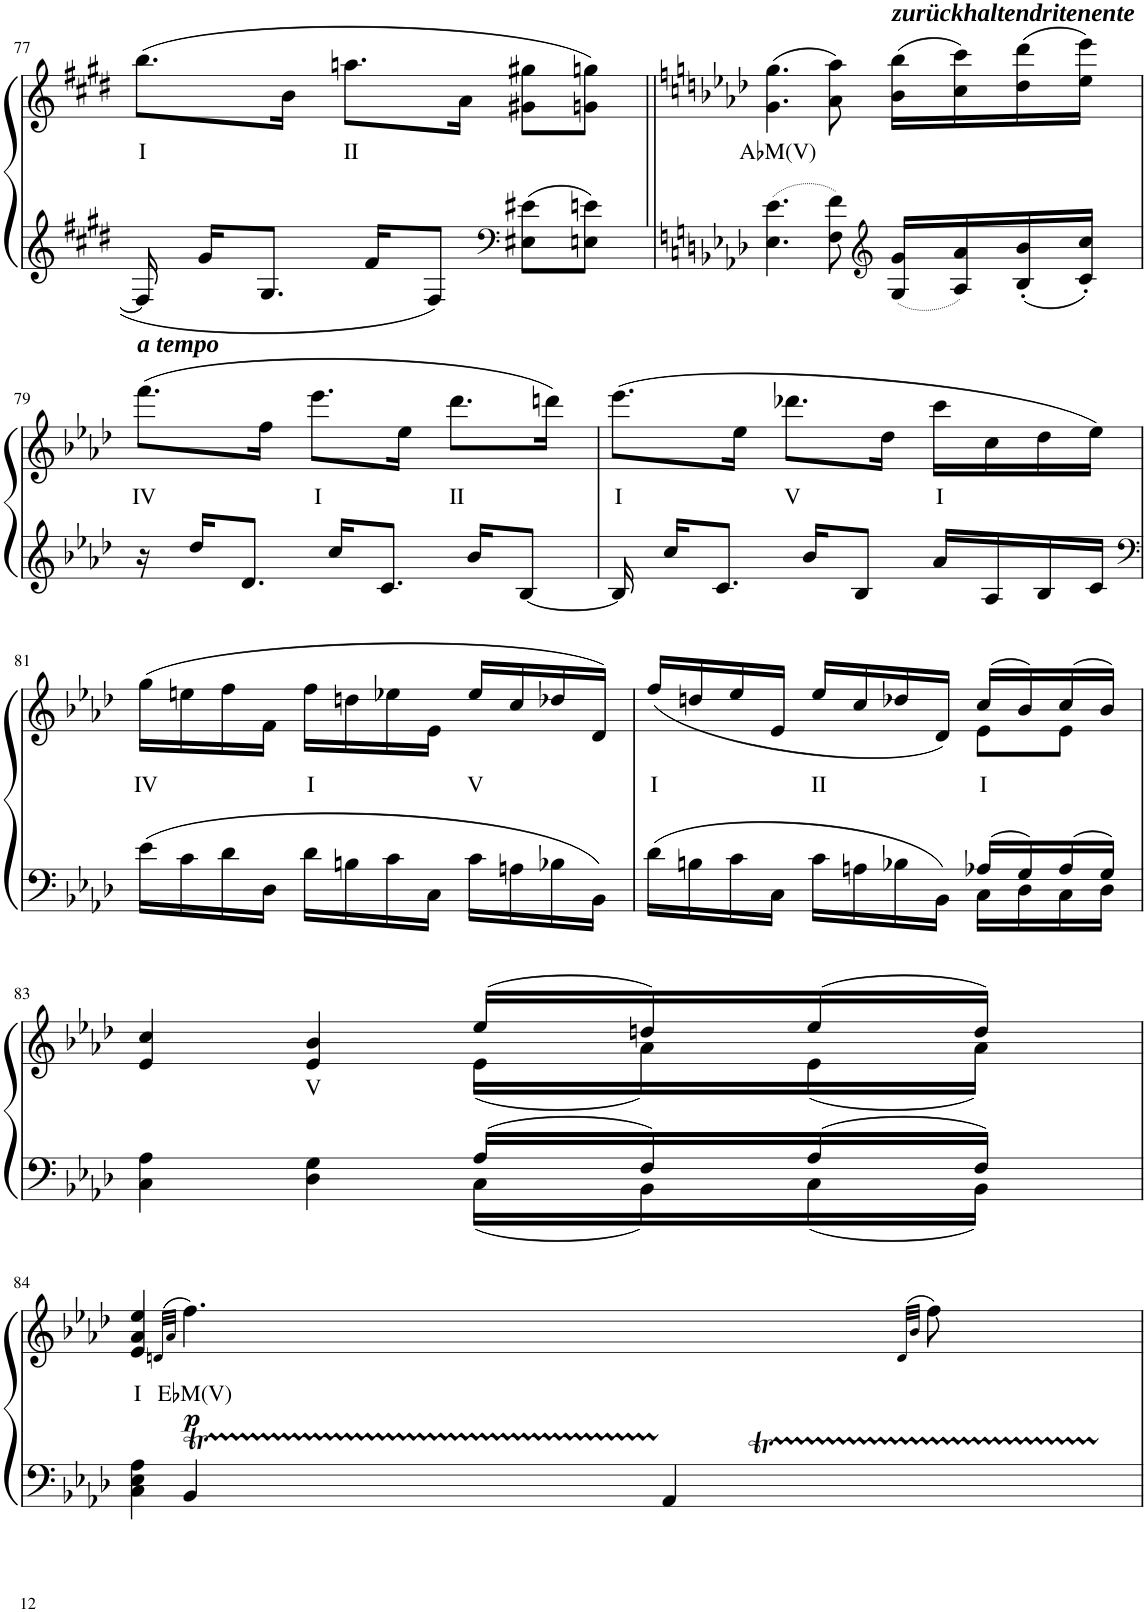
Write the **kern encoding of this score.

**kern	**kern	**text	**dynam
*part1	*part1	*part1	*part1
*staff2	*staff1	*staff1	*staff1/2
*I"Piano	*	*	*
*I'Pno	*	*	*
!!LO:PB:g=z
*clefG2	*clefG2	*	*
*k[f#c#g#d#]	*k[f#c#g#d#]	*	*
*M3/4	*M3/4	*	*
=77	=77	=77	=77
!	!	!LO:LY:b	!
16F#/]	(8.bb\L	I	.
16g#/KL	.	.	.
8.G#/J	.	.	.
.	16b\Jk	.	.
!	!	!LO:LY:b	!
.	8.aan\L	II	.
16f#/KL	.	.	.
8F#/J	.	.	.
.	16a\Jk	.	.
*clefF4	*	*	*
8E#X\ 8e#X\L	8g#X\ 8gg#X\L	.	.
8En\ 8en\J	8gn\ 8ggn\J)	.	.
=78||	=78||	=78||	=78||
*k[b-e-a-d-]	*k[b-e-a-d-]	*	*
!	!	!LO:LY:b	!
4.E-\ 4.e-\	(4.g\ 4.gg\	A♭M(V)	.
8F\ 8f\	8a-\ 8aa-\)	.	.
*clefG2	*	*	*
!	!LO:TX:a:Bi:t=zurückhaltendritenente	!	!
16G/ 16g/LL	(16b-\ 16bb-\LL	.	.
16A-/ 16a-/	16cc\ 16ccc\)	.	.
16B-/' 16b-/'	(16dd-\ 16ddd-\	.	.
16c/' 16cc/'JJ	16ee-\ 16eee-\JJ)	.	.
!!LO:LB:g=z
=79	=79	=79	=79
!	!LO:TX:a:Bi:t=a tempo	!	!
!	!	!LO:LY:b	!
16r	(8.fff\L	IV	.
16dd-/KL	.	.	.
8.d-/J	.	.	.
.	16ff\Jk	.	.
!	!	!LO:LY:b	!
.	8.eee-\L	I	.
16cc/KL	.	.	.
8.c/J	.	.	.
.	16ee-\Jk	.	.
!	!	!LO:LY:b	!
.	8.ddd-\L	II	.
16b-/KL	.	.	.
[8B-/J	.	.	.
.	16dddn\Jk)	.	.
=80	=80	=80	=80
!	!	!LO:LY:b	!
16B-/]	(8.eee-\L	I	.
16cc/KL	.	.	.
8.c/J	.	.	.
.	16ee-\Jk	.	.
!	!	!LO:LY:b	!
.	8.ddd-X\L	V	.
16b-/KL	.	.	.
8B-/J	.	.	.
.	16dd-\Jk	.	.
!	!	!LO:LY:b	!
16a-/LL	16ccc\LL	I	.
16A-/	16cc\	.	.
16B-/	16dd-\	.	.
16c/JJ	16ee-\JJ)	.	.
!!LO:LB:g=z
=81	=81	=81	=81
*clefF4	*	*	*
!	!	!LO:LY:b	!
16e-\LL	(16gg\LL	IV	.
16c\	16een\	.	.
16d-\	16ff\	.	.
16D-\JJ	16f\JJ	.	.
!	!	!LO:LY:b	!
16d-\LL	16ff\LL	I	.
16Bn\	16ddn\	.	.
16c\	16ee-X\	.	.
16C\JJ	16e-\JJ	.	.
!	!	!LO:LY:b	!
16c\LL	16ee-/LL	V	.
16An\	16cc/	.	.
16B-X\	16dd-X/	.	.
16BB-\JJ	16d-/JJ)	.	.
=82	=82	=82	=82
*^	*	*	*
!	!	!	!LO:LY:b	!
*	*	*^	*	*
16d-\LL	2ryy	(<16ff/LL	2ryy	I	.
16Bn\	.	16ddn/	.	.	.
16c\	.	16ee-/	.	.	.
16C\JJ	.	16e-/JJ	.	.	.
!	!	!	!	!LO:LY:b	!
16c\LL	.	16ee-/LL	.	II	.
16An\	.	16cc/	.	.	.
16B-X\	.	16dd-X/	.	.	.
16BB-\JJ	.	16d-/JJ)	.	.	.
!	!	!	!	!LO:LY:b	!
16A-X/LL	16C\LL	(16cc/LL	8e-\L	I	.
16G/	16D-\	16b-/)	.	.	.
16A-/	16C\	(16cc/	8e-\J	.	.
16G/JJ	16D-\JJ	16b-/JJ)	.	.	.
!!LO:LB:g=z	!!
=83	=83	=83	=83	=83	=83
4C\ 4A-\	2ryy	4e-/ 4cc/	2ryy	.	.
!	!	!	!	!LO:LY:b	!
4D-\ 4G\	.	4e-/ 4b-/	.	V	.
16A-/LL	16C\LL	(16ee-/LL	(16e-\LL	.	.
16F/	16BB-\	16ddn/)	16a-\)	.	.
16A-/	16C\	(16ee-/	(16e-\	.	.
16F/JJ	16BB-\JJ	16dd/JJ)	16a-\JJ)	.	.
!!LO:LB:g=z
=84	=84	=84	=84	=84	=84
!	!	!	!	!LO:LY:b	!
*	*	*v	*v	*	*
4C\ 4E-\ 4A-\	64ryy	4e-/ 4a-/ 4ee-/	I	.
*v	*v	*	*	*
.	(>32qdn/LLL	.	.
.	32qa-/JJJ	.	.
!	!	!LO:LY:b	!LO:DY:b
4BB-T/	4.ff\)	E♭M(V)	p
*^	*	*	*
.	64C!	.	.	.
.	64BB-!	.	.	.
.	64C!	.	.	.
.	64BB-!	.	.	.
.	64C!	.	.	.
.	64BB-!	.	.	.
.	64C!	.	.	.
.	64BB-!	.	.	.
.	64C!	.	.	.
.	64BB-!	.	.	.
.	64C!	.	.	.
.	32AA-!	.	.	.
.	32BB-!	.	.	.
4AA-/	64ryy	.	.	.
.	64BB-!	.	.	.
.	64AA-!	.	.	.
.	64BB-!	.	.	.
.	64AA-!	.	.	.
.	64BB-!	.	.	.
.	64AA-!	.	.	.
.	64BB-!	.	.	.
.	.	(>32qd/LLL	.	.
.	.	32qb-/JJJ	.	.
.	64AA-!	8ff\)	.	.
.	64BB-!	.	.	.
.	64AA-!	.	.	.
.	64BB-!	.	.	.
.	32GG!	.	.	.
.	32AA-!	.	.	.
*v	*v	*	*	*
=	=	=	=
*-	*-	*-	*-
